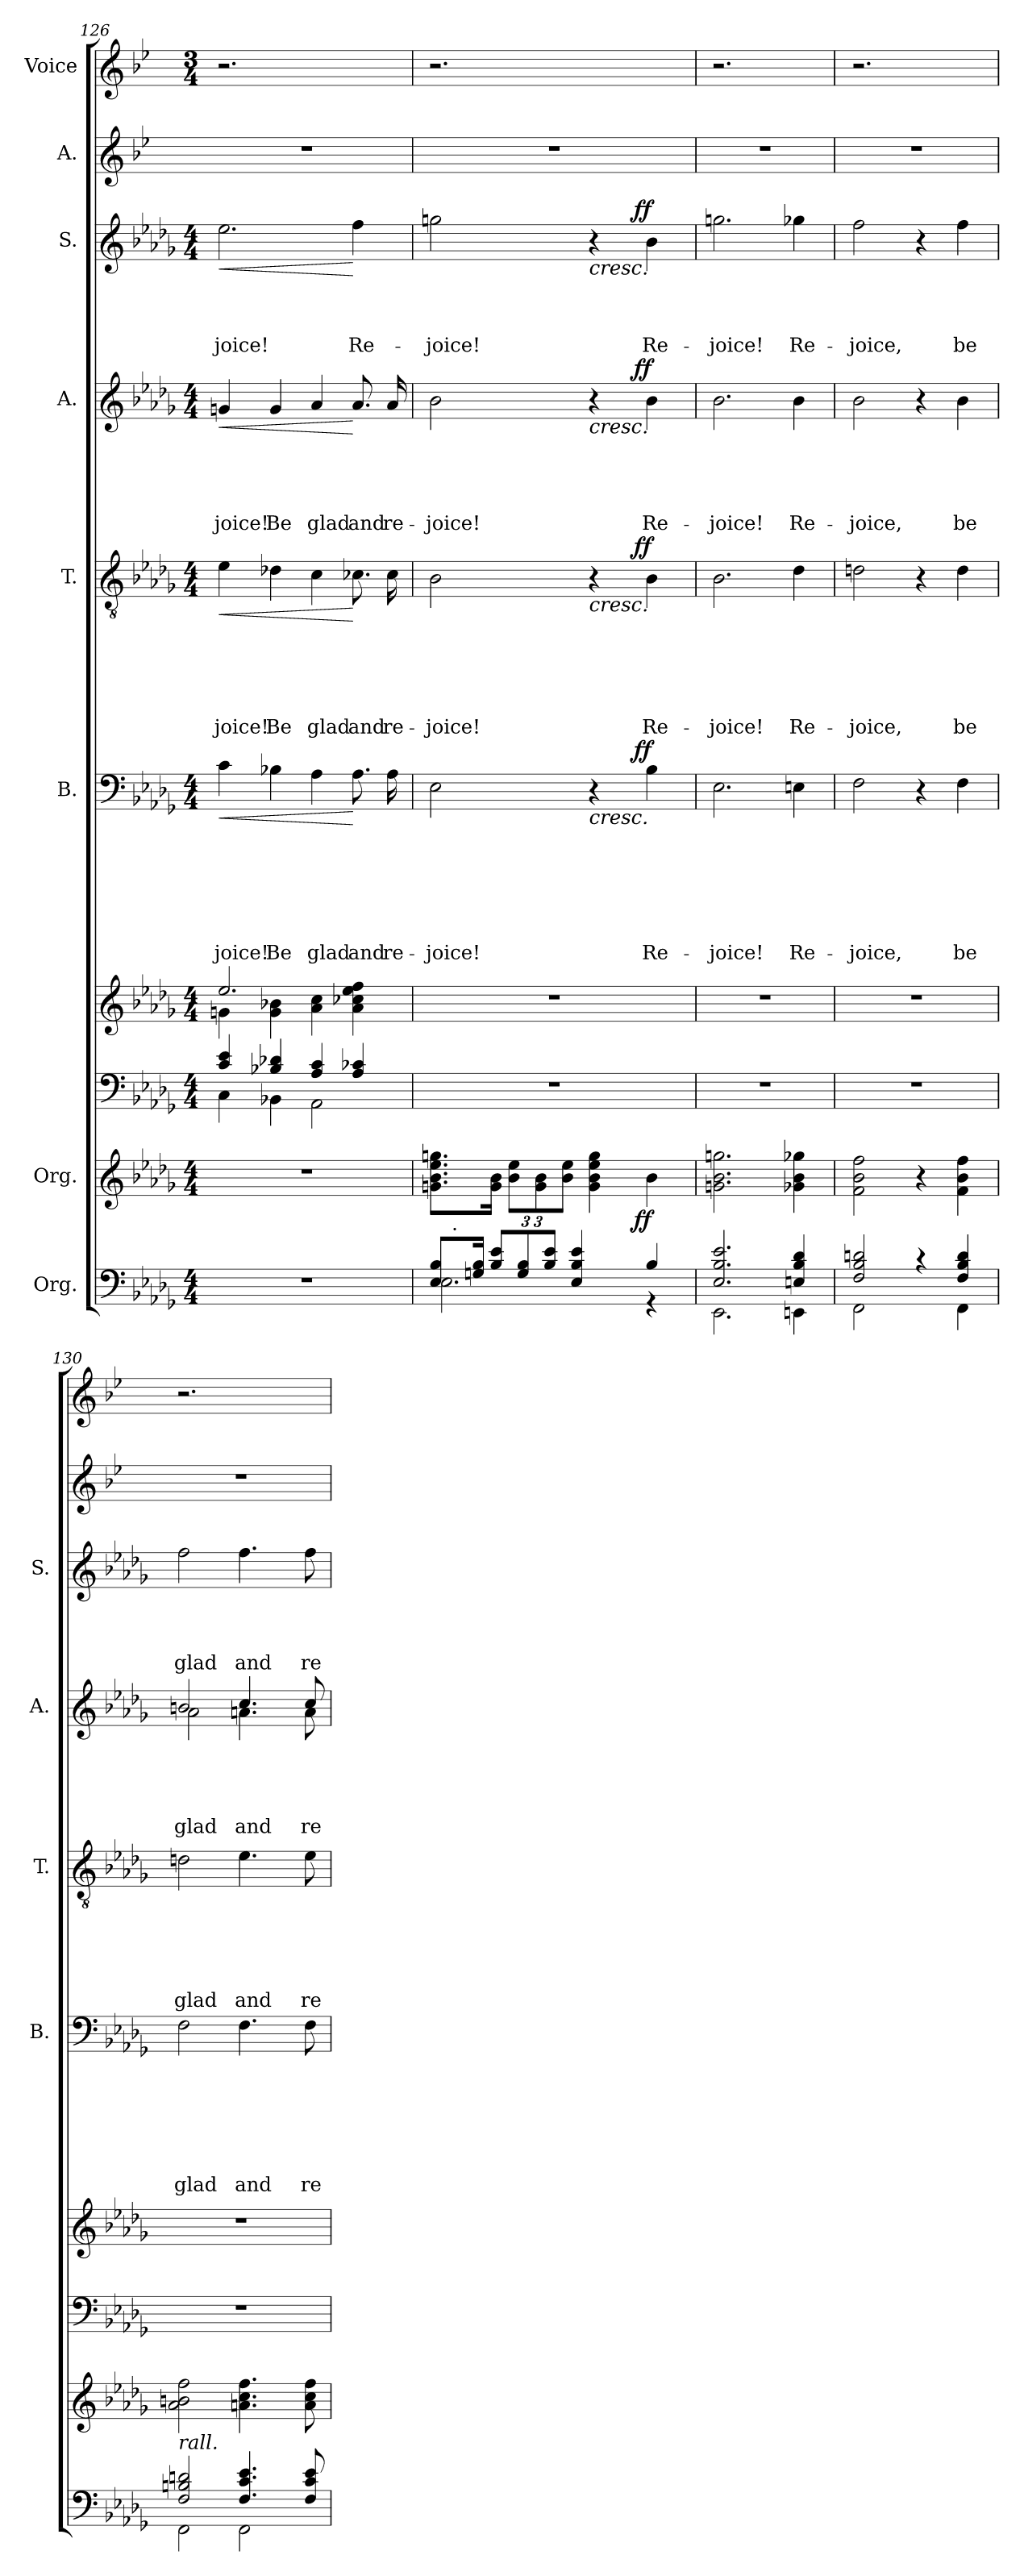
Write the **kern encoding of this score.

**kern	**kern	**dynam	**kern	**kern	**kern	**text	**text	**text	**text	**text	**text	**text	**dynam	**kern	**text	**text	**text	**text	**text	**text	**dynam	**kern	**text	**text	**text	**text	**text	**dynam	**kern	**text	**text	**text	**text	**dynam	**kern	**kern
*part10	*part9	*part9	*part8	*part7	*part6	*part6	*part6	*part6	*part6	*part6	*part6	*part6	*part6	*part5	*part5	*part5	*part5	*part5	*part5	*part5	*part5	*part4	*part4	*part4	*part4	*part4	*part4	*part4	*part3	*part3	*part3	*part3	*part3	*part3	*part2	*part1
*staff10	*staff9	*staff9	*staff8	*staff7	*staff6	*staff6	*staff6	*staff6	*staff6	*staff6	*staff6	*staff6	*staff6	*staff5	*staff5	*staff5	*staff5	*staff5	*staff5	*staff5	*staff5	*staff4	*staff4	*staff4	*staff4	*staff4	*staff4	*staff4	*staff3	*staff3	*staff3	*staff3	*staff3	*staff3	*staff2	*staff1
*I"Org.	*I"Org.	*	*	*	*I"B.	*	*	*	*	*	*	*	*	*I"T.	*	*	*	*	*	*	*	*I"A.	*	*	*	*	*	*	*I"S.	*	*	*	*	*	*I"A.	*I"Voice
*	*	*	*	*	*I'B.	*	*	*	*	*	*	*	*	*I'T.	*	*	*	*	*	*	*	*I'A.	*	*	*	*	*	*	*I'S.	*	*	*	*	*	*	*
*clefF4	*clefG2	*	*clefF4	*clefG2	*clefF4	*	*	*	*	*	*	*	*	*clefGv2	*	*	*	*	*	*	*	*clefG2	*	*	*	*	*	*	*clefG2	*	*	*	*	*	*clefG2	*clefG2
*k[b-e-a-d-g-]	*k[b-e-a-d-g-]	*	*k[b-e-a-d-g-]	*k[b-e-a-d-g-]	*k[b-e-a-d-g-]	*	*	*	*	*	*	*	*	*k[b-e-a-d-g-]	*	*	*	*	*	*	*	*k[b-e-a-d-g-]	*	*	*	*	*	*	*k[b-e-a-d-g-]	*	*	*	*	*	*k[b-e-]	*k[b-e-]
*D-:	*D-:	*	*D-:	*D-:	*D-:	*	*	*	*	*	*	*	*	*D-:	*	*	*	*	*	*	*	*D-:	*	*	*	*	*	*	*D-:	*	*	*	*	*	*B-:	*B-:
*M4/4	*M4/4	*	*M4/4	*M4/4	*M4/4	*	*	*	*	*	*	*	*	*M4/4	*	*	*	*	*	*	*	*M4/4	*	*	*	*	*	*	*M4/4	*	*	*	*	*	*	*M3/4
=126	=126	=126	=126	=126	=126	=126	=126	=126	=126	=126	=126	=126	=126	=126	=126	=126	=126	=126	=126	=126	=126	=126	=126	=126	=126	=126	=126	=126	=126	=126	=126	=126	=126	=126	=126	=126
*	*	*	*^	*^	*	*	*	*	*	*	*	*	*	*	*	*	*	*	*	*	*	*	*	*	*	*	*	*	*	*	*	*	*	*	*	*
!	!	!	!	!	!	!	!	!	!	!	!	!	!	!LO:LY:b	!LO:HP:b	!	!	!	!	!	!	!LO:LY:b	!LO:HP:b	!	!	!	!	!	!LO:LY:b	!LO:HP:b	!	!	!	!	!LO:LY:b	!LO:HP:b	!	!
1r	1r	.	4c/ 4e-/	4C\	2.ee-/	4gn\	4c\	.	.	.	.	.	.	-joice!	<	4e-\	.	.	.	.	.	-joice!	<	4gn/	.	.	.	.	-joice!	<	2.ee-\	.	.	.	-joice!	<	1r	2.r
!	!	!	!	!	!	!	!	!	!	!	!	!	!	!LO:LY:b	!	!	!	!	!	!	!	!LO:LY:b	!	!	!	!	!	!	!LO:LY:b	!	!	!	!	!	!	!	!	!
.	.	.	4B-X/ 4d-X/	4BB-X\	.	4g\ 4b-X\	4B-X\	.	.	.	.	.	.	Be	.	4d-X\	.	.	.	.	.	Be	.	4g/	.	.	.	.	Be	.	.	.	.	.	.	.	.	.
!	!	!	!	!	!	!	!	!	!	!	!	!	!	!LO:LY:b	!	!	!	!	!	!	!	!LO:LY:b	!	!	!	!	!	!	!LO:LY:b	!	!	!	!	!	!	!	!	!
.	.	.	4A-/ 4c/	2AA-\	.	4a-\ 4cc\	4A-\	.	.	.	.	.	.	glad	.	4c\	.	.	.	.	.	glad	.	4a-/	.	.	.	.	glad	.	.	.	.	.	.	.	.	.
!	!	!	!	!	!	!	!	!	!	!	!	!	!	!LO:LY:b	!	!	!	!	!	!	!	!LO:LY:b	!	!	!	!	!	!	!LO:LY:b	!	!	!	!	!	!LO:LY:b	!	!	!
.	.	.	4A-/ 4c-X/	.	4ryy	4a-\ 4cc-X\ 4ee-\ 4ff\	8.A-\	.	.	.	.	.	.	and	[	8.c-X\	.	.	.	.	.	and	[	8.a-/	.	.	.	.	and	[	4ff\	.	.	.	Re-	[	.	4ryy
!	!	!	!	!	!	!	!	!	!	!	!	!	!	!LO:LY:b	!	!	!	!	!	!	!	!LO:LY:b	!	!	!	!	!	!	!LO:LY:b	!	!	!	!	!	!	!	!	!
.	.	.	.	.	.	.	16A-\	.	.	.	.	.	.	re-	.	16c-\	.	.	.	.	.	re-	.	16a-/	.	.	.	.	re-	.	.	.	.	.	.	.	.	.
*	*	*	*v	*v	*	*	*	*	*	*	*	*	*	*	*	*	*	*	*	*	*	*	*	*	*	*	*	*	*	*	*	*	*	*	*	*	*	*
*	*	*	*	*v	*v	*	*	*	*	*	*	*	*	*	*	*	*	*	*	*	*	*	*	*	*	*	*	*	*	*	*	*	*	*	*	*	*
!!LO:PB:g=z
=127	=127	=127	=127	=127	=127	=127	=127	=127	=127	=127	=127	=127	=127	=127	=127	=127	=127	=127	=127	=127	=127	=127	=127	=127	=127	=127	=127	=127	=127	=127	=127	=127	=127	=127	=127	=127
*^	*	*	*	*	*	*	*	*	*	*	*	*	*	*	*	*	*	*	*	*	*	*	*	*	*	*	*	*	*	*	*	*	*	*	*	*
!	!	!	!	!	!	!	!	!	!	!	!	!	!LO:LY:b	!	!	!	!	!	!	!	!LO:LY:b	!	!	!	!	!	!	!LO:LY:b	!	!	!	!	!	!LO:LY:b	!	!	!
*	*^	*^	*	*	*	*^	*	*	*	*	*	*	*	*	*^	*	*	*	*	*	*	*	*^	*	*	*	*	*	*	*^	*	*	*	*	*	*	*
8E-/ 8B-/L	2.E-\	12ryy	8.gn\ 8.b-\ 8.ee-\ 8.ggn\L	2ryy	.	1r	1r	2E-\	2ryy	.	.	.	.	.	.	-joice!	.	2B-\	2ryy	.	.	.	.	.	-joice!	.	2b-\	2ryy	.	.	.	.	-joice!	.	2ggn\	2ryy	.	.	.	-joice!	.	1r	2.r
!	!	!LO:TX:a:t=.	!	!	!	!	!	!	!	!	!	!	!	!	!	!	!	!	!	!	!	!	!	!	!	!	!	!	!	!	!	!	!	!	!	!	!	!	!	!	!	!	!
.	.	3%2ryy	.	.	.	.	.	.	.	.	.	.	.	.	.	.	.	.	.	.	.	.	.	.	.	.	.	.	.	.	.	.	.	.	.	.	.	.	.	.	.	.	.
16Gn/ 16B-/Jk	.	.	.	.	.	.	.	.	.	.	.	.	.	.	.	.	.	.	.	.	.	.	.	.	.	.	.	.	.	.	.	.	.	.	.	.	.	.	.	.	.	.	.
*Xbrackettup	*	*	*	*	*	*	*	*	*	*	*	*	*	*	*	*	*	*	*	*	*	*	*	*	*	*	*	*	*	*	*	*	*	*	*	*	*	*	*	*	*	*	*
12B-/ 12e-/L	.	.	16g\ 16b-\Jk	.	.	.	.	.	.	.	.	.	.	.	.	.	.	.	.	.	.	.	.	.	.	.	.	.	.	.	.	.	.	.	.	.	.	.	.	.	.	.	.
*	*	*	*Xbrackettup	*	*	*	*	*	*	*	*	*	*	*	*	*	*	*	*	*	*	*	*	*	*	*	*	*	*	*	*	*	*	*	*	*	*	*	*	*	*	*	*
.	.	.	12b-\ 12ee-\L	.	.	.	.	.	.	.	.	.	.	.	.	.	.	.	.	.	.	.	.	.	.	.	.	.	.	.	.	.	.	.	.	.	.	.	.	.	.	.	.
12G/ 12B-/	.	.	.	.	.	.	.	.	.	.	.	.	.	.	.	.	.	.	.	.	.	.	.	.	.	.	.	.	.	.	.	.	.	.	.	.	.	.	.	.	.	.	.
.	.	.	12g\ 12b-\	.	.	.	.	.	.	.	.	.	.	.	.	.	.	.	.	.	.	.	.	.	.	.	.	.	.	.	.	.	.	.	.	.	.	.	.	.	.	.	.
12B-/ 12e-/J	.	.	.	.	.	.	.	.	.	.	.	.	.	.	.	.	.	.	.	.	.	.	.	.	.	.	.	.	.	.	.	.	.	.	.	.	.	.	.	.	.	.	.
.	.	.	12b-\ 12ee-\J	.	.	.	.	.	.	.	.	.	.	.	.	.	.	.	.	.	.	.	.	.	.	.	.	.	.	.	.	.	.	.	.	.	.	.	.	.	.	.	.
4E-/ 4B-/ 4e-/	.	.	.	.	.	.	.	.	.	.	.	.	.	.	.	.	.	.	.	.	.	.	.	.	.	.	.	.	.	.	.	.	.	.	.	.	.	.	.	.	.	.	.
!	!	!	!	!	!	!	!	!	!	!	!	!	!	!	!	!	!LO:HP:b	!	!	!	!	!	!	!	!	!LO:HP:b	!	!	!	!	!	!	!	!LO:HP:b	!	!	!	!	!	!	!LO:HP:b	!	!
.	.	.	4g\ 4b-\ 4ee-\ 4gg\	8..ryy	.	.	.	4r	8..ryy	.	.	.	.	.	.	.	<	4r	8..ryy	.	.	.	.	.	.	<	4r	8..ryy	.	.	.	.	.	<	4r	8..ryy	.	.	.	.	<	.	.
16ryy	.	.	.	.	.	.	.	.	.	.	.	.	.	.	.	.	.	.	.	.	.	.	.	.	.	.	.	.	.	.	.	.	.	.	.	.	.	.	.	.	.	.	.
!	!	!	!	!	!LO:DY:b	!	!	!	!	!	!	!	!	!	!	!	!LO:DY:a	!	!	!	!	!	!	!	!	!LO:DY:a	!	!	!	!	!	!	!	!LO:DY:a	!	!	!	!	!	!	!LO:DY:a	!	!
.	.	.	.	4ryy	ff	.	.	.	4ryy	.	.	.	.	.	.	.	ff	.	4ryy	.	.	.	.	.	.	ff	.	4ryy	.	.	.	.	.	ff	.	4ryy	.	.	.	.	ff	.	.
!	!	!	!	!	!	!	!	!	!	!	!	!	!	!	!	!LO:LY:b	!	!	!	!	!	!	!	!	!LO:LY:b	!	!	!	!	!	!	!	!LO:LY:b	!	!	!	!	!	!	!LO:LY:b	!	!	!
4B-/	4rGG	6.ryy	4b-\	.	.	.	.	4B-\	.	.	.	.	.	.	.	Re-	[	4B-\	.	.	.	.	.	.	Re-	[	4b-\	.	.	.	.	.	Re-	[	4b-\	.	.	.	.	Re-	[	.	4ryy
.	.	.	.	32ryy	.	.	.	.	32ryy	.	.	.	.	.	.	.	.	.	32ryy	.	.	.	.	.	.	.	.	32ryy	.	.	.	.	.	.	.	32ryy	.	.	.	.	.	.	.
=128	=128	=128	=128	=128	=128	=128	=128	=128	=128	=128	=128	=128	=128	=128	=128	=128	=128	=128	=128	=128	=128	=128	=128	=128	=128	=128	=128	=128	=128	=128	=128	=128	=128	=128	=128	=128	=128	=128	=128	=128	=128	=128	=128
!	!	!	!	!	!	!	!	!	!	!	!	!	!	!	!	!LO:LY:b	!	!	!	!	!	!	!	!	!LO:LY:b	!	!	!	!	!	!	!	!LO:LY:b	!	!	!	!	!	!	!LO:LY:b	!	!	!
*	*v	*v	*	*	*	*	*	*v	*v	*	*	*	*	*	*	*	*	*v	*v	*	*	*	*	*	*	*	*v	*v	*	*	*	*	*	*	*v	*v	*	*	*	*	*	*	*
*	*	*v	*v	*	*	*	*	*	*	*	*	*	*	*	*	*	*	*	*	*	*	*	*	*	*	*	*	*	*	*	*	*	*	*	*	*	*	*
2.E-/ 2.B-/ 2.e-/	2.EE-\	2.gn\ 2.b-\ 2.ggn\	.	1r	1r	2.E-\	.	.	.	.	.	.	-joice!	.	2.B-\	.	.	.	.	.	-joice!	.	2.b-\	.	.	.	.	-joice!	.	2.ggn\	.	.	.	-joice!	.	1r	2.r
!	!	!	!	!	!	!	!	!	!	!	!	!	!LO:LY:b	!	!	!	!	!	!	!	!LO:LY:b	!	!	!	!	!	!	!LO:LY:b	!	!	!	!	!	!LO:LY:b	!	!	!
4En/ 4B-/ 4d-/	4EEn\	4g-X\ 4b-\ 4gg-X\	.	.	.	4En\	.	.	.	.	.	.	Re-	.	4d-\	.	.	.	.	.	Re-	.	4b-\	.	.	.	.	Re-	.	4gg-X\	.	.	.	Re-	.	.	4ryy
=129	=129	=129	=129	=129	=129	=129	=129	=129	=129	=129	=129	=129	=129	=129	=129	=129	=129	=129	=129	=129	=129	=129	=129	=129	=129	=129	=129	=129	=129	=129	=129	=129	=129	=129	=129	=129	=129
!	!	!	!	!	!	!	!	!	!	!	!	!	!LO:LY:b	!	!	!	!	!	!	!	!LO:LY:b	!	!	!	!	!	!	!LO:LY:b	!	!	!	!	!	!LO:LY:b	!	!	!
2F/ 2B-/ 2dn/	2FF\	2f\ 2b-\ 2ff\	.	1r	1r	2F\	.	.	.	.	.	.	-joice,	.	2dn\	.	.	.	.	.	-joice,	.	2b-\	.	.	.	.	-joice,	.	2ff\	.	.	.	-joice,	.	1r	2.r
4rc	4ryy	4r	.	.	.	4r	.	.	.	.	.	.	.	.	4r	.	.	.	.	.	.	.	4r	.	.	.	.	.	.	4r	.	.	.	.	.	.	.
!	!	!	!	!	!	!	!	!	!	!	!	!	!LO:LY:b	!	!	!	!	!	!	!	!LO:LY:b	!	!	!	!	!	!	!LO:LY:b	!	!	!	!	!	!LO:LY:b	!	!	!
4F/ 4B-/ 4d/	4FF\	4f\ 4b-\ 4ff\	.	.	.	4F\	.	.	.	.	.	.	be	.	4d\	.	.	.	.	.	be	.	4b-\	.	.	.	.	be	.	4ff\	.	.	.	be	.	.	4ryy
=130	=130	=130	=130	=130	=130	=130	=130	=130	=130	=130	=130	=130	=130	=130	=130	=130	=130	=130	=130	=130	=130	=130	=130	=130	=130	=130	=130	=130	=130	=130	=130	=130	=130	=130	=130	=130	=130
!	!	!LO:TX:b:i:t=rall.	!	!	!	!	!	!	!	!	!	!	!	!	!	!	!	!	!	!	!	!	!	!	!	!	!	!	!	!	!	!	!	!	!	!	!
!	!	!	!	!	!	!	!	!	!	!	!	!	!LO:LY:b	!	!	!	!	!	!	!	!LO:LY:b	!	!	!	!	!	!	!LO:LY:b	!	!	!	!	!	!LO:LY:b	!	!	!
*	*	*	*	*	*	*	*	*	*	*	*	*	*	*	*	*	*	*	*	*	*	*	*^	*	*	*	*	*	*	*	*	*	*	*	*	*	*
2F/ 2Bn/ 2dn/	2FF\	2a-\ 2bn\ 2ff\	.	1r	1r	2F\	.	.	.	.	.	.	glad	.	2dn\	.	.	.	.	.	glad	.	2bn/	2a-\	.	.	.	.	glad	.	2ff\	.	.	.	glad	.	1r	2.r
!	!	!	!	!	!	!	!	!	!	!	!	!	!LO:LY:b	!	!	!	!	!	!	!	!LO:LY:b	!	!	!	!	!	!	!	!LO:LY:b	!	!	!	!	!	!LO:LY:b	!	!	!
4.F/ 4.c/ 4.e-/	2FF\	4.an\ 4.cc\ 4.ff\	.	.	.	4.F\	.	.	.	.	.	.	and	.	4.e-\	.	.	.	.	.	and	.	4.cc/	4.an\	.	.	.	.	and	.	4.ff\	.	.	.	and	.	.	.
.	.	.	.	.	.	.	.	.	.	.	.	.	.	.	.	.	.	.	.	.	.	.	.	.	.	.	.	.	.	.	.	.	.	.	.	.	.	4ryy
!	!	!	!	!	!	!	!	!	!	!	!	!	!LO:LY:b	!	!	!	!	!	!	!	!LO:LY:b	!	!	!	!	!	!	!	!LO:LY:b	!	!	!	!	!	!LO:LY:b	!	!	!
8F/ 8c/ 8e-/	.	8a\ 8cc\ 8ff\	.	.	.	8F\	.	.	.	.	.	.	re-	.	8e-\	.	.	.	.	.	re-	.	8cc/	8a\	.	.	.	.	re-	.	8ff\	.	.	.	re-	.	.	.
*v	*v	*	*	*	*	*	*	*	*	*	*	*	*	*	*	*	*	*	*	*	*	*	*v	*v	*	*	*	*	*	*	*	*	*	*	*	*	*	*
=	=	=	=	=	=	=	=	=	=	=	=	=	=	=	=	=	=	=	=	=	=	=	=	=	=	=	=	=	=	=	=	=	=	=	=	=
*-	*-	*-	*-	*-	*-	*-	*-	*-	*-	*-	*-	*-	*-	*-	*-	*-	*-	*-	*-	*-	*-	*-	*-	*-	*-	*-	*-	*-	*-	*-	*-	*-	*-	*-	*-	*-
